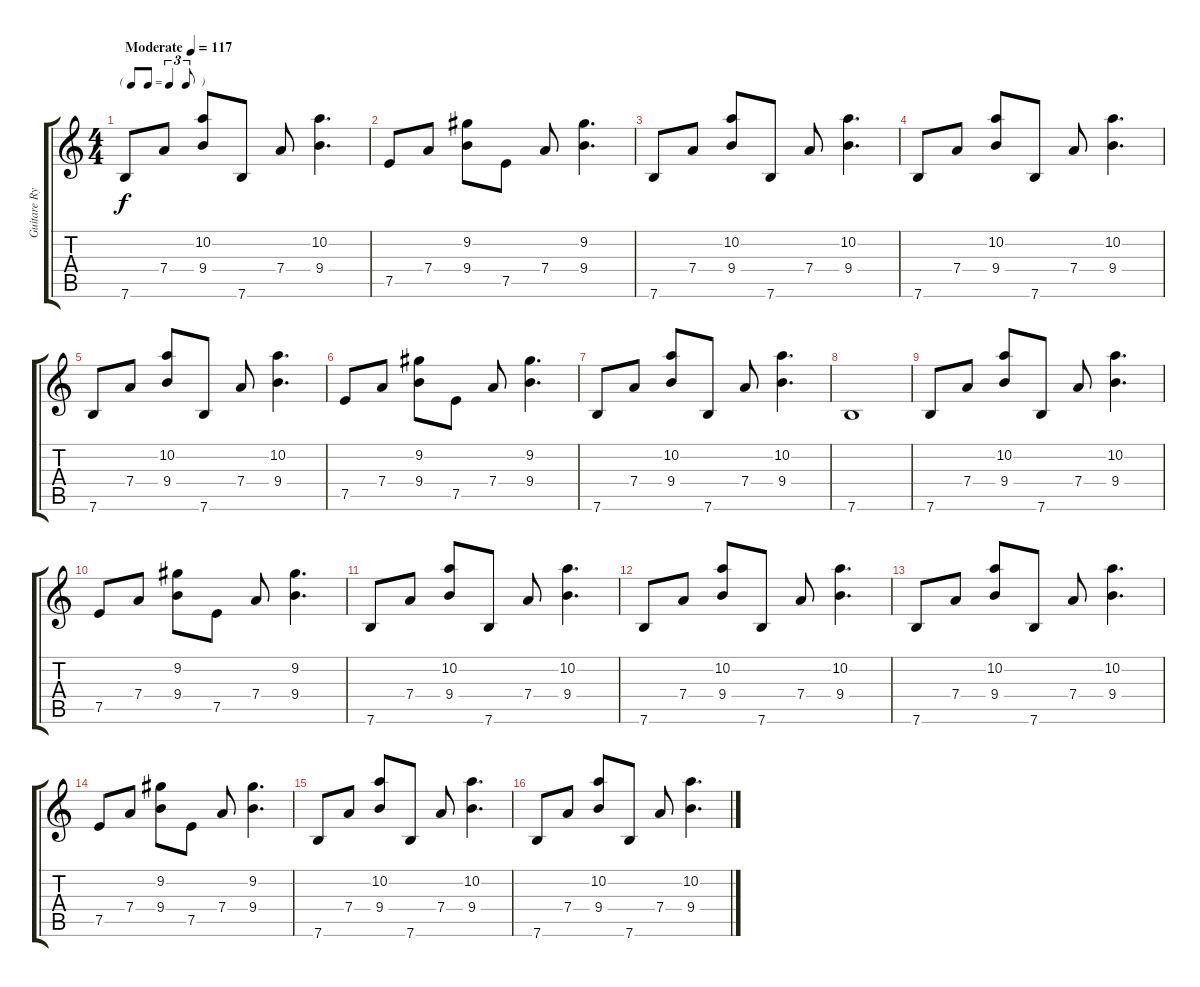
\track ("Guitare Rythm Tapping" "Guitare Ry") {instrument electricguitarjazz}
\staff {score tabs}
\tuning (E4 B3 G3 D3 A2 E2) {hide}
\ts (4 4)
\tf triplet8th
\tempo (117 "Moderate")
\clef g2
\ks c
7.6.8{dy f instrument electricguitarjazz} 7.4.8 (10.2 9.4).8 7.6.8 7.4.8 (10.2 9.4).4{d} |
7.5.8 7.4.8 (9.2 9.4).8 7.5.8 7.4.8 (9.2 9.4).4{d} |
7.6.8 7.4.8 (10.2 9.4).8 7.6.8 7.4.8 (10.2 9.4).4{d} |
7.6.8 7.4.8 (10.2 9.4).8 7.6.8 7.4.8 (10.2 9.4).4{d} |
7.6.8 7.4.8 (10.2 9.4).8 7.6.8 7.4.8 (10.2 9.4).4{d} |
7.5.8 7.4.8 (9.2 9.4).8 7.5.8 7.4.8 (9.2 9.4).4{d} |
7.6.8 7.4.8 (10.2 9.4).8 7.6.8 7.4.8 (10.2 9.4).4{d} |
7.6.1 |
7.6.8 7.4.8 (10.2 9.4).8 7.6.8 7.4.8 (10.2 9.4).4{d} |
7.5.8 7.4.8 (9.2 9.4).8 7.5.8 7.4.8 (9.2 9.4).4{d} |
7.6.8 7.4.8 (10.2 9.4).8 7.6.8 7.4.8 (10.2 9.4).4{d} |
7.6.8 7.4.8 (10.2 9.4).8 7.6.8 7.4.8 (10.2 9.4).4{d} |
7.6.8 7.4.8 (10.2 9.4).8 7.6.8 7.4.8 (10.2 9.4).4{d} |
7.5.8 7.4.8 (9.2 9.4).8 7.5.8 7.4.8 (9.2 9.4).4{d} |
7.6.8 7.4.8 (10.2 9.4).8 7.6.8 7.4.8 (10.2 9.4).4{d} |
7.6.8 7.4.8 (10.2 9.4).8 7.6.8 7.4.8 (10.2 9.4).4{d}
